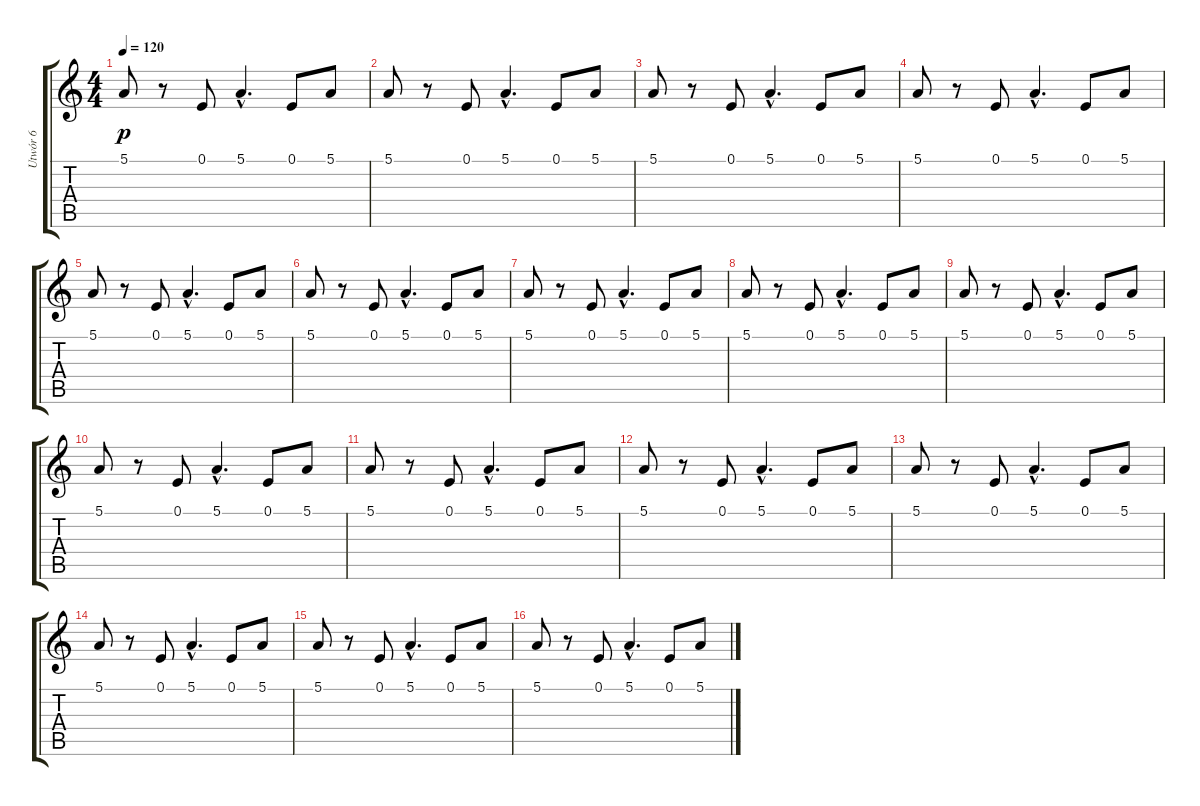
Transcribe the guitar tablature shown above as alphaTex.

\track ("Utwór 6" "Utwór 6") {instrument acousticgrandpiano}
\staff {score tabs}
\tuning (E4 B3 G3 D3 A2 E2) {hide}
\ts (4 4)
\tempo 120
\clef g2
\ks c
5.1.8{dy p} r.8 0.1.8 5.1{hac}.4{d} 0.1.8 5.1.8 |
5.1.8 r.8 0.1.8 5.1{hac}.4{d} 0.1.8 5.1.8 |
5.1.8 r.8 0.1.8 5.1{hac}.4{d} 0.1.8 5.1.8 |
5.1.8 r.8 0.1.8 5.1{hac}.4{d} 0.1.8 5.1.8 |
5.1.8 r.8 0.1.8 5.1{hac}.4{d} 0.1.8 5.1.8 |
5.1.8 r.8 0.1.8 5.1{hac}.4{d} 0.1.8 5.1.8 |
5.1.8 r.8 0.1.8 5.1{hac}.4{d} 0.1.8 5.1.8 |
5.1.8 r.8 0.1.8 5.1{hac}.4{d} 0.1.8 5.1.8 |
5.1.8 r.8 0.1.8 5.1{hac}.4{d} 0.1.8 5.1.8 |
5.1.8 r.8 0.1.8 5.1{hac}.4{d} 0.1.8 5.1.8 |
5.1.8 r.8 0.1.8 5.1{hac}.4{d} 0.1.8 5.1.8 |
5.1.8 r.8 0.1.8 5.1{hac}.4{d} 0.1.8 5.1.8 |
5.1.8 r.8 0.1.8 5.1{hac}.4{d} 0.1.8 5.1.8 |
5.1.8 r.8 0.1.8 5.1{hac}.4{d} 0.1.8 5.1.8 |
5.1.8 r.8 0.1.8 5.1{hac}.4{d} 0.1.8 5.1.8 |
5.1.8 r.8 0.1.8 5.1{hac}.4{d} 0.1.8 5.1.8
